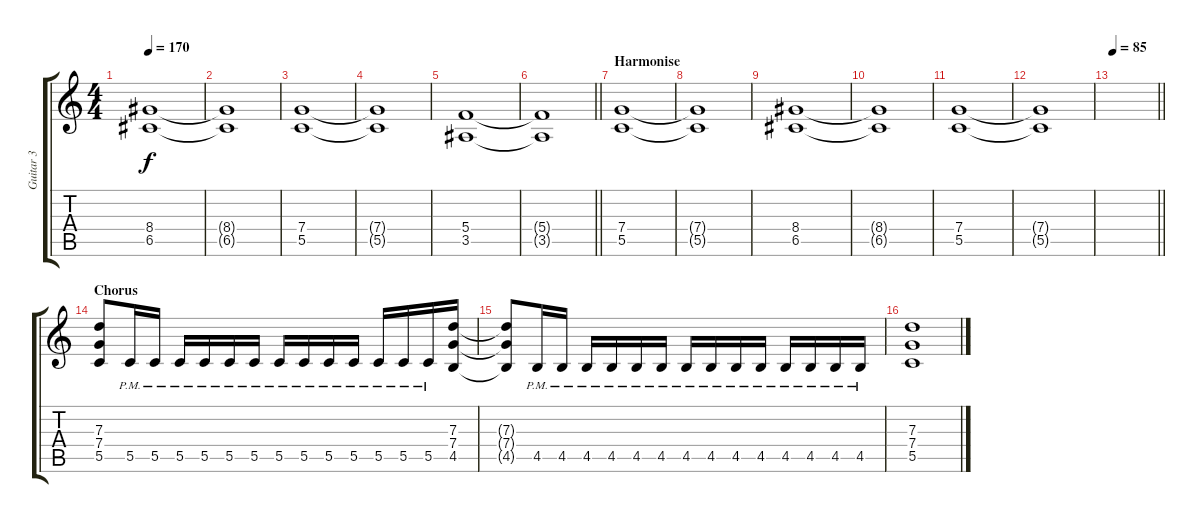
\track ("Guitar 3" "Guitar 3") {instrument overdrivenguitar}
\staff {score tabs}
\tuning (E4 C4 G3 C3 G2 C2) {hide}
\ts (4 4)
\tempo 170
\clef g2
\ks c
(8.4 6.5).1{dy f} |
(8.4{t} 6.5{t}).1 |
(7.4 5.5).1 |
(7.4{t} 5.5{t}).1 |
(5.4 3.5).1 |
\barLineRight lightlight
(5.4{t} 3.5{t}).1 |
\section ("" "Harmonise")
(7.4 5.5).1 |
(7.4{t} 5.5{t}).1 |
(8.4 6.5).1 |
(8.4{t} 6.5{t}).1 |
(7.4 5.5).1 |
(7.4{t} 5.5{t}).1 |
\tempo 85
\barLineRight lightlight
|
\section ("" "Chorus")
(7.3 7.4 5.5).8{volume 8} 5.5{pm}.16 5.5{pm}.16 5.5{pm}.16 5.5{pm}.16 5.5{pm}.16 5.5{pm}.16 5.5{pm}.16 5.5{pm}.16 5.5{pm}.16 5.5{pm}.16 5.5{pm}.16 5.5{pm}.16 5.5{pm}.16 (7.3 7.4 4.5).16 |
(7.3{t} 7.4{t} 4.5{t}).8 4.5{pm}.16 4.5{pm}.16 4.5{pm}.16 4.5{pm}.16 4.5{pm}.16 4.5{pm}.16 4.5{pm}.16 4.5{pm}.16 4.5{pm}.16 4.5{pm}.16 4.5{pm}.16 4.5{pm}.16 4.5{pm}.16 4.5{pm}.16 |
(7.3 7.4 5.5).1
